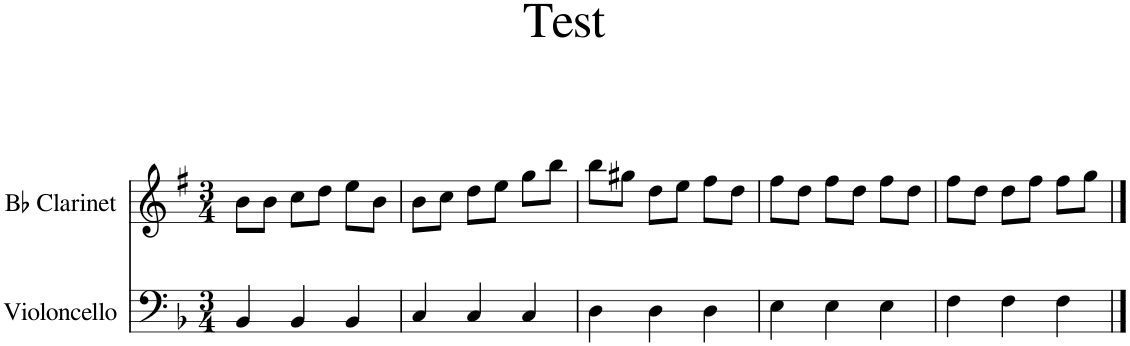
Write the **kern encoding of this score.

**kern	**kern
*part2	*part1
*staff2	*staff1
*I"Violoncello	*I"Bb Clarinet
*I'Vc.	*I'Bb Cl.
*clefF4	*clefG2
*	*Trd1c2
*k[b-]	*k[f#]
*M3/4	*M3/4
=1	=1
4BB-/	8b\L
.	8b\J
4BB-/	8cc\L
.	8dd\J
4BB-/	8ee\L
.	8b\J
=2	=2
4C/	8b\L
.	8cc\J
4C/	8dd\L
.	8ee\J
4C/	8gg\L
.	8bb\J
=3	=3
4D\	8bb\L
.	8gg#X\J
4D\	8dd\L
.	8ee\J
4D\	8ff#\L
.	8dd\J
=4	=4
4E\	8ff#\L
.	8dd\J
4E\	8ff#\L
.	8dd\J
4E\	8ff#\L
.	8dd\J
=5	=5
4F\	8ff#\L
.	8dd\J
4F\	8dd\L
.	8ff#\J
4F\	8ff#\L
.	8gg\J
==	==
*-	*-
